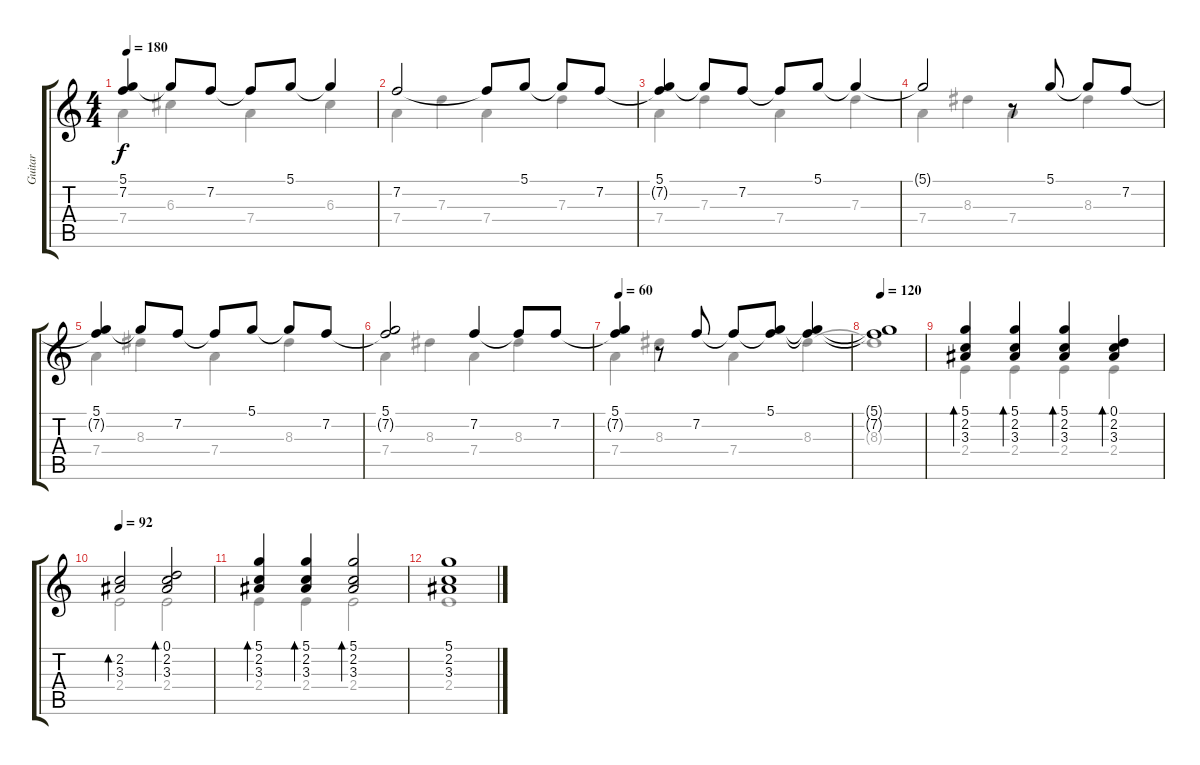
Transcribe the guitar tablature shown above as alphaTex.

\track ("Guitar" "Guitar") {instrument acousticguitarsteel}
\staff {score tabs}
\tuning (D4 Bb3 G3 D3 G2 D2) {hide}
\voice
\ts (4 4)
\tempo 180
\clef g2
\ks c
(5.1 7.2{t}).4{dy f} 5.1{t}.8 7.2.8 7.2{t}.8 5.1.8 5.1{t}.4 |
7.2.2 7.2{t}.8 5.1.8 5.1{t}.8 7.2.8 |
(5.1 7.2{t}).4 5.1{t}.8 7.2.8 7.2{t}.8 5.1.8 5.1{t}.4 |
5.1{t}.2 r.8 5.1.8 5.1{t}.8 7.2.8 |
(5.1 7.2{t}).4 5.1{t}.8 7.2.8 7.2{t}.8 5.1.8 5.1{t}.8 7.2.8 |
(5.1 7.2{t}).2 7.2.4 7.2{t}.8 7.2.8 |
\tempo 60
(5.1 7.2{t}).4 r.8 7.2.8 7.2{t}.8 (5.1 7.2{t}).8 (5.1{t} 7.2{t}).4 |
\tempo 120
(5.1{t} 7.2{t}).1 |
(5.1 2.2 3.3).4{bd 120} (5.1 2.2 3.3).4{bd 120} (5.1 2.2 3.3).4{bd 120} (0.1 2.2 3.3).4{bd 120} |
\tempo 92
(2.2 3.3).2{bd 120} (0.1 2.2 3.3).2{bd 120} |
(5.1 2.2 3.3).4{bd 120} (5.1 2.2 3.3).4{bd 120} (5.1 2.2 3.3).2{bd 120} |
(5.1 2.2 3.3).1
\voice
\clef g2
\ottava regular
\simile none
\ks c
7.4.4{dy f} 6.3.4 7.4.4 6.3.4 |
7.4.4 7.3.4 7.4.4 7.3.4 |
7.4.4 7.3.4 7.4.4 7.3.4 |
7.4.4 8.3.4 7.4.4 8.3.4 |
7.4.4 8.3.4 7.4.4 8.3.4 |
7.4.4 8.3.4 7.4.4 8.3.4 |
7.4.4 8.3.4 7.4.4 8.3.4 |
8.3{t}.1 |
2.4.4 2.4.4 2.4.4 2.4.4 |
2.4.2 2.4.2 |
2.4.4 2.4.4 2.4.2 |
2.4.1
